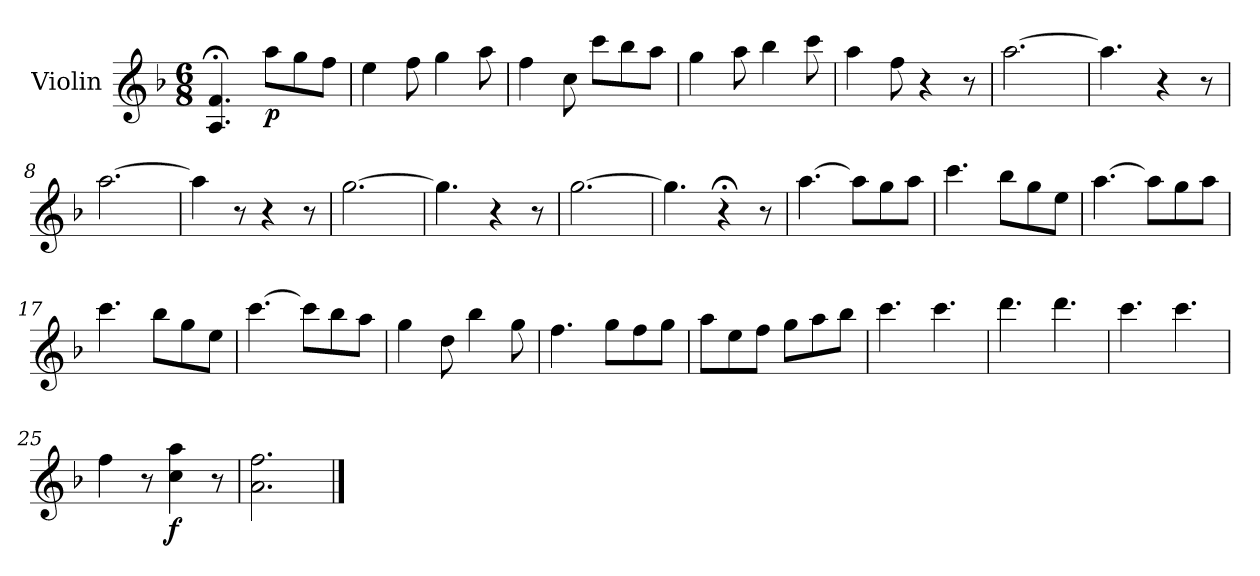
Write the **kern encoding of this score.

**kern	**dynam
*part1	*part1
*staff1	*staff1
*I"Violin	*
*I'Vln.	*
*clefG2	*
*k[b-]	*
*M6/8	*
=1	=1
4.A;</ 4.f;</	.
!	!LO:DY:b
8aa\L	p
8gg\	.
8ff\J	.
=2	=2
4ee\	.
8ff\	.
4gg\	.
8aa\	.
=3	=3
4ff\	.
8cc\	.
8ccc\L	.
8bb-\	.
8aa\J	.
=4	=4
4gg\	.
8aa\	.
4bb-\	.
8ccc\	.
=5	=5
4aa\	.
8ff\	.
4r	.
8r	.
=6	=6
[2.aa\	.
=7	=7
4.aa\]	.
4r	.
8r	.
=8	=8
[2.aa\	.
!!LO:LB:g=z
=9	=9
4aa\]	.
8r	.
4r	.
8r	.
=10	=10
[2.gg\	.
=11	=11
4.gg\]	.
4r	.
8r	.
=12	=12
[2.gg\	.
=13	=13
4.gg\]	.
4r;<	.
8r	.
=14	=14
[4.aa\	.
8aa\L]	.
8gg\	.
8aa\J	.
=15	=15
4.ccc\	.
8bb-\L	.
8gg\	.
8ee\J	.
=16	=16
[4.aa\	.
8aa\L]	.
8gg\	.
8aa\J	.
!!LO:LB:g=z
=17	=17
4.ccc\	.
8bb-\L	.
8gg\	.
8ee\J	.
=18	=18
[4.ccc\	.
8ccc\L]	.
8bb-\	.
8aa\J	.
=19	=19
4gg\	.
8dd\	.
4bb-\	.
8gg\	.
=20	=20
4.ff\	.
8gg\L	.
8ff\	.
8gg\J	.
=21	=21
8aa\L	.
8ee\	.
8ff\J	.
8gg\L	.
8aa\	.
8bb-\J	.
=22	=22
4.ccc\	.
4.ccc\	.
=23	=23
4.ddd\	.
4.ddd\	.
=24	=24
4.ccc\	.
4.ccc\	.
!!LO:LB:g=z
=25	=25
4ff\	.
8r	.
!	!LO:DY:b
4cc\ 4aa\	f
8r	.
=26	=26
2.a\ 2.ff\	.
==	==
*-	*-
